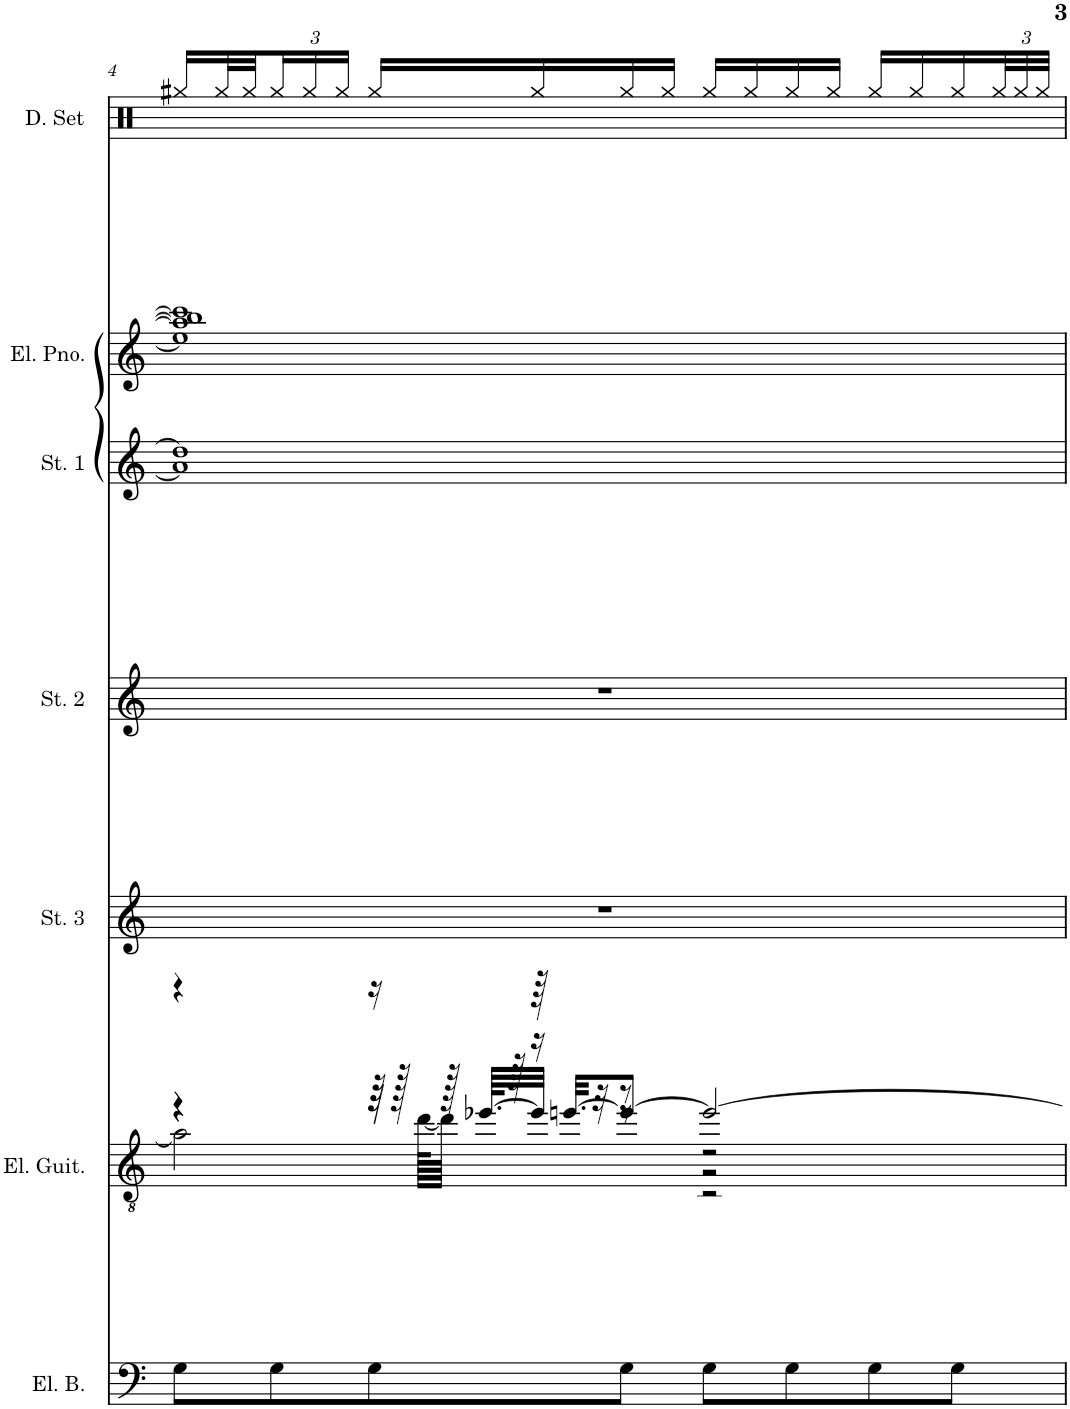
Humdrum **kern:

**kern	**kern	**kern	**kern	**kern	**kern	**kern
*part7	*part6	*part5	*part4	*part3	*part2	*part1
*staff7	*staff6	*staff5	*staff4	*staff3	*staff2	*staff1
*I"5-str. Electric Bass	*I"Electric Guitar	*I"Strings 3	*I"Strings 2	*I"Strings 1	*I"Electric Piano	*I"Drumset
*I'El. B.	*I'El. Guit.	*I'St. 3	*I'St. 2	*I'St. 1	*I'El. Pno.	*I'D. Set
!!LO:PB:g=z
*clefF4	*clefGv2	*clefG2	*clefG2	*clefG2	*clefG2	*clefX
*Trd7c12	*	*	*	*	*	*
*k[]	*k[]	*k[]	*k[]	*k[]	*k[]	*k[]
*M4/4	*M4/4	*M4/4	*M4/4	*M4/4	*M4/4	*M4/4
=4	=4	=4	=4	=4	=4	=4
*	*^	*	*	*^	*^	*
*	*	*^	*	*	*	*	*	*	*
*	*	*	*^	*	*	*	*	*	*	*
8G\L	4r	4r	4r	2a\]	1r	1r	1dd]	1a]	1aa] 1bb] 1ccc#]	1ee]	16Rgg/LL
.	.	.	.	.	.	.	.	.	.	.	32Rgg/L
.	.	.	.	.	.	.	.	.	.	.	32Rgg/J
*	*	*	*	*	*	*	*	*	*	*	*Xbrackettup
8G\	.	.	.	.	.	.	.	.	.	.	24Rgg/
.	.	.	.	.	.	.	.	.	.	.	24Rgg/
.	.	.	.	.	.	.	.	.	.	.	24Rgg/JJ
8G\	16r	64r	32r	.	.	.	.	.	.	.	16Rgg/LL
.	.	128r	.	.	.	.	.	.	.	.	.
.	.	[128dd\KLLLL	.	.	.	.	.	.	.	.	.
.	.	64dd\JJJJ]	128r	.	.	.	.	.	.	.	.
.	.	.	[64.ee-X/KLLL	.	.	.	.	.	.	.	.
.	.	64r	.	.	.	.	.	.	.	.	.
.	64r	16r	32ee-/JJJ]	.	.	.	.	.	.	.	16Rgg/
.	[32.een/KKL	.	.	.	.	.	.	.	.	.	.
.	.	.	32r	.	.	.	.	.	.	.	.
8G\J	8ee/J_	8r	8r	.	.	.	.	.	.	.	16Rgg/
.	.	.	.	.	.	.	.	.	.	.	16Rgg/JJ
8G\L	2ee/_	2r	2r	2r	.	.	.	.	.	.	16Rgg/LL
.	.	.	.	.	.	.	.	.	.	.	16Rgg/
8G\	.	.	.	.	.	.	.	.	.	.	16Rgg/
.	.	.	.	.	.	.	.	.	.	.	16Rgg/JJ
8G\	.	.	.	.	.	.	.	.	.	.	16Rgg/LL
.	.	.	.	.	.	.	.	.	.	.	16Rgg/
8G\J	.	.	.	.	.	.	.	.	.	.	16Rgg/
.	.	.	.	.	.	.	.	.	.	.	48Rgg/L
.	.	.	.	.	.	.	.	.	.	.	48Rgg/
.	.	.	.	.	.	.	.	.	.	.	48Rgg/JJJ
*	*	*	*	*	*	*	*v	*v	*	*	*
*	*v	*v	*v	*v	*	*	*	*v	*v	*
=	=	=	=	=	=	=
*-	*-	*-	*-	*-	*-	*-
